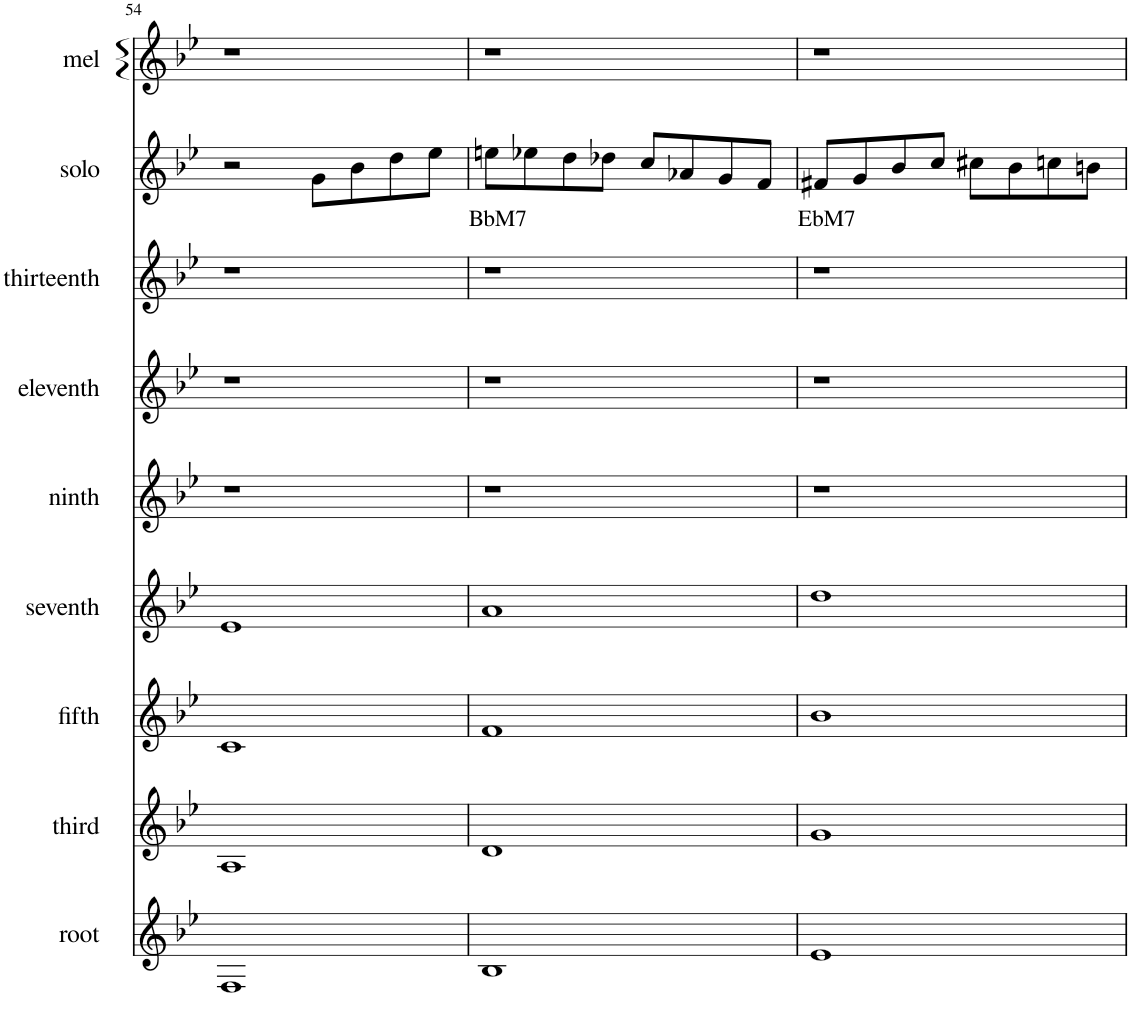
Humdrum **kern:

**kern	**kern	**kern	**kern	**kern	**kern	**kern	**kern	**text	**kern
*part9	*part8	*part7	*part6	*part5	*part4	*part3	*part2	*part2	*part1
*staff9	*staff8	*staff7	*staff6	*staff5	*staff4	*staff3	*staff2	*staff2	*staff1
*I"root	*I"third	*I"fifth	*I"seventh	*I"ninth	*I"eleventh	*I"thirteenth	*I"solo	*	*I"mel
*I'root	*I'third	*I'fifth	*I'seventh	*I'ninth	*I'eleventh	*I'thirteenth	*I'solo	*	*I'mel
!!LO:PB:g=z
*clefG2	*clefG2	*clefG2	*clefG2	*clefG2	*clefG2	*clefG2	*clefG2	*	*clefG2
*k[b-e-]	*k[b-e-]	*k[b-e-]	*k[b-e-]	*k[b-e-]	*k[b-e-]	*k[b-e-]	*k[b-e-]	*	*k[b-e-]
*M4/4	*M4/4	*M4/4	*M4/4	*M4/4	*M4/4	*M4/4	*M4/4	*	*M4/4
=54	=54	=54	=54	=54	=54	=54	=54	=54	=54
1F	1A	1c	1e-	1r	1r	1r	2r	.	1r
.	.	.	.	.	.	.	8g\L	.	.
.	.	.	.	.	.	.	8b-\	.	.
.	.	.	.	.	.	.	8dd\	.	.
.	.	.	.	.	.	.	8ee-\J	.	.
=55	=55	=55	=55	=55	=55	=55	=55	=55	=55
!	!	!	!	!	!	!	!	!LO:LY:b	!
1B-	1d	1f	1a	1r	1r	1r	8een\L	BbM7	1r
.	.	.	.	.	.	.	8ee-X\	.	.
.	.	.	.	.	.	.	8dd\	.	.
.	.	.	.	.	.	.	8dd-X\J	.	.
.	.	.	.	.	.	.	8cc/L	.	.
.	.	.	.	.	.	.	8a-X/	.	.
.	.	.	.	.	.	.	8g/	.	.
.	.	.	.	.	.	.	8f/J	.	.
=56	=56	=56	=56	=56	=56	=56	=56	=56	=56
!	!	!	!	!	!	!	!	!LO:LY:b	!
1e-	1g	1b-	1dd	1r	1r	1r	8f#X/L	EbM7	1r
.	.	.	.	.	.	.	8g/	.	.
.	.	.	.	.	.	.	8b-/	.	.
.	.	.	.	.	.	.	8cc/J	.	.
.	.	.	.	.	.	.	8cc#X\L	.	.
.	.	.	.	.	.	.	8b-\	.	.
.	.	.	.	.	.	.	8ccn\	.	.
.	.	.	.	.	.	.	8bn\J	.	.
=	=	=	=	=	=	=	=	=	=
*-	*-	*-	*-	*-	*-	*-	*-	*-	*-
